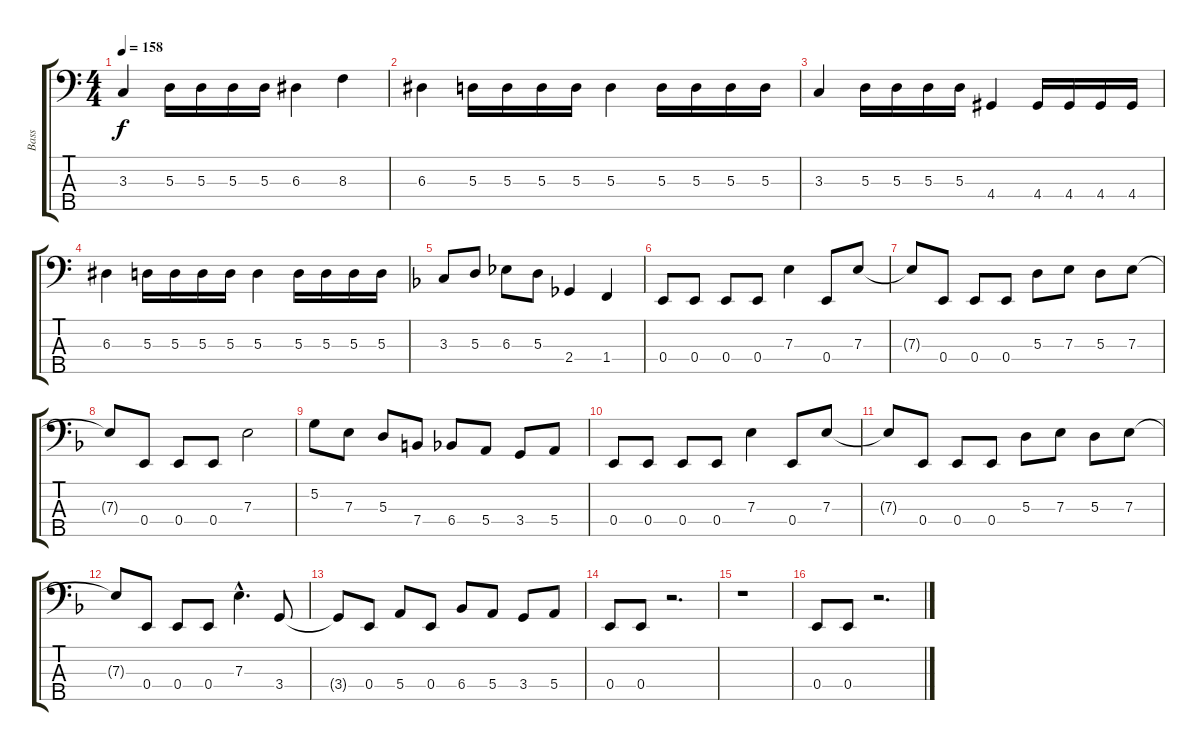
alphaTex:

\track ("Bass" "Bass") {instrument electricbassfinger}
\staff {score tabs}
\tuning (G2 D2 A1 E1 B0) {hide}
\ts (4 4)
\tempo 158
\clef f4
\ks c
3.3.4{dy f} 5.3.16 5.3.16 5.3.16 5.3.16 6.3.4 8.3.4 |
6.3.4 5.3.16 5.3.16 5.3.16 5.3.16 5.3.4 5.3.16 5.3.16 5.3.16 5.3.16 |
3.3.4 5.3.16 5.3.16 5.3.16 5.3.16 4.4.4 4.4.16 4.4.16 4.4.16 4.4.16 |
6.3.4 5.3.16 5.3.16 5.3.16 5.3.16 5.3.4 5.3.16 5.3.16 5.3.16 5.3.16 |
\ks f
3.3.8 5.3.8 6.3.8 5.3.8 2.4.4 1.4.4 |
0.4.8 0.4.8 0.4.8 0.4.8 7.3.4 0.4.8 7.3.8 |
7.3{t}.8 0.4.8 0.4.8 0.4.8 5.3.8 7.3.8 5.3.8 7.3.8 |
7.3{t}.8 0.4.8 0.4.8 0.4.8 7.3.2 |
5.2.8 7.3.8 5.3.8 7.4.8 6.4.8 5.4.8 3.4.8 5.4.8 |
0.4.8 0.4.8 0.4.8 0.4.8 7.3.4 0.4.8 7.3.8 |
7.3{t}.8 0.4.8 0.4.8 0.4.8 5.3.8 7.3.8 5.3.8 7.3.8 |
7.3{t}.8 0.4.8 0.4.8 0.4.8 7.3{hac}.4{d} 3.4.8 |
3.4{t}.8 0.4.8 5.4.8 0.4.8 6.4.8 5.4.8 3.4.8 5.4.8 |
0.4.8 0.4.8 r.2{d} |
r.1 |
0.4.8 0.4.8 r.2{d}
